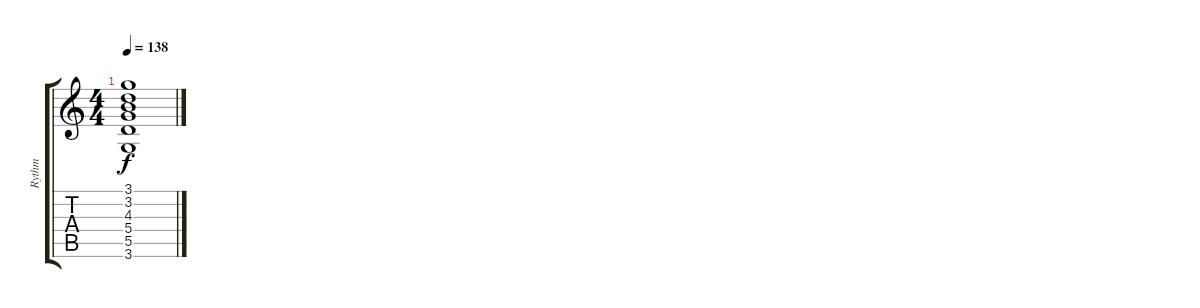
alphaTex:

\track ("Rythm" "Rythm") {instrument electricguitarclean}
\staff {score tabs}
\tuning (E4 B3 G3 D3 A2 E2) {hide}
\ts (4 4)
\tempo 138
\clef g2
\ks c
(3.1 3.2 4.3 5.4 5.5 3.6).1{dy f}
